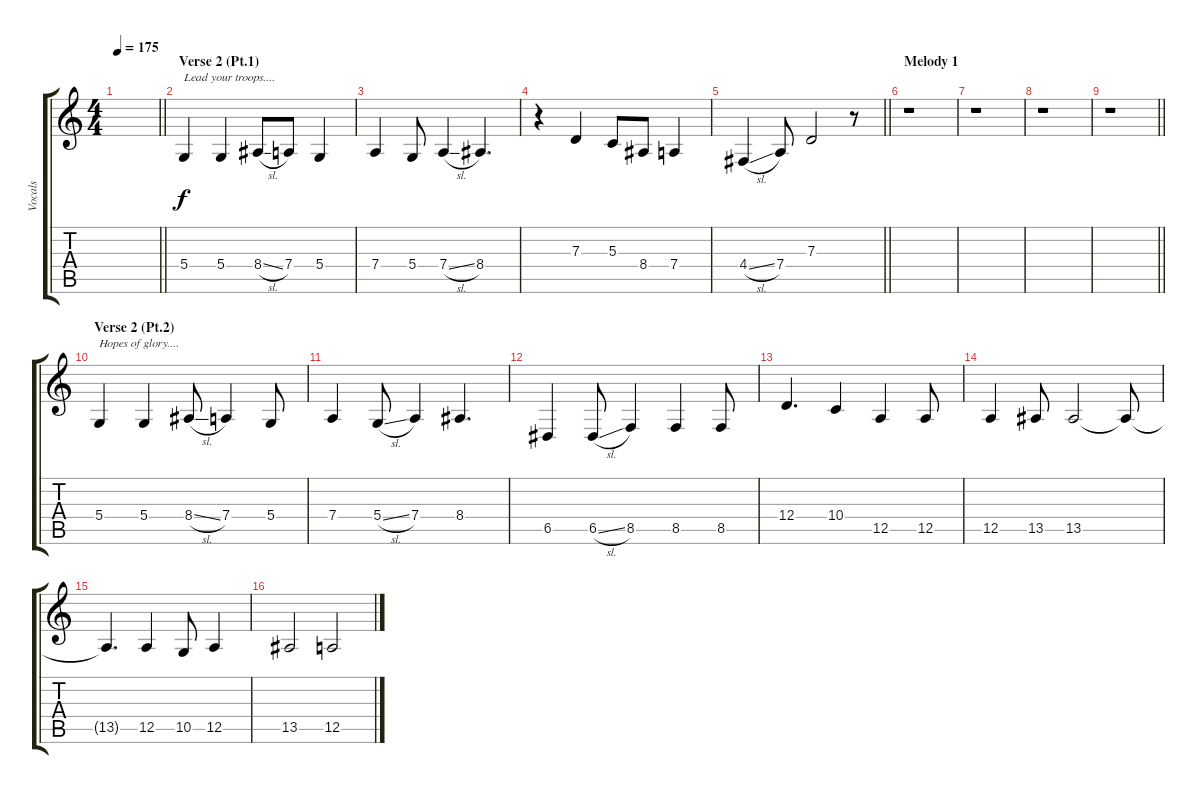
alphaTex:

\track ("Vocals" "Vocals") {instrument lead6voice}
\staff {score tabs}
\tuning (E4 B3 G3 D3 A2 E2) {hide}
\ts (4 4)
\tempo 175
\clef g2
\barLineRight lightlight
\ks c
|
\section ("" "Verse 2 (Pt.1)")
5.4.4{txt "Lead your troops...."} 5.4.4 8.4{sl}.8 7.4.8 5.4.4 |
7.4.4 5.4.8 7.4{sl}.4 8.4.4{d} |
r.4 7.3.4 5.3.8 8.4.8 7.4.4 |
\barLineRight lightlight
4.4{sl}.4 7.4.8 7.3.2 r.8 |
\section ("" "Melody 1")
r.1 |
r.1 |
r.1 |
\barLineRight lightlight
r.1 |
\section ("" "Verse 2 (Pt.2)")
5.4.4{txt "Hopes of glory...."} 5.4.4 8.4{sl}.8 7.4.4 5.4.8 |
7.4.4 5.4{sl}.8 7.4.4 8.4.4{d} |
6.5.4 6.5{sl}.8 8.5.4 8.5.4 8.5.8 |
12.4.4{d} 10.4.4 12.5.4 12.5.8 |
12.5.4 13.5.8 13.5.2 13.5{t}.8 |
13.5{t}.4{d} 12.5.4 10.5.8 12.5.4 |
13.5.2 12.5.2
